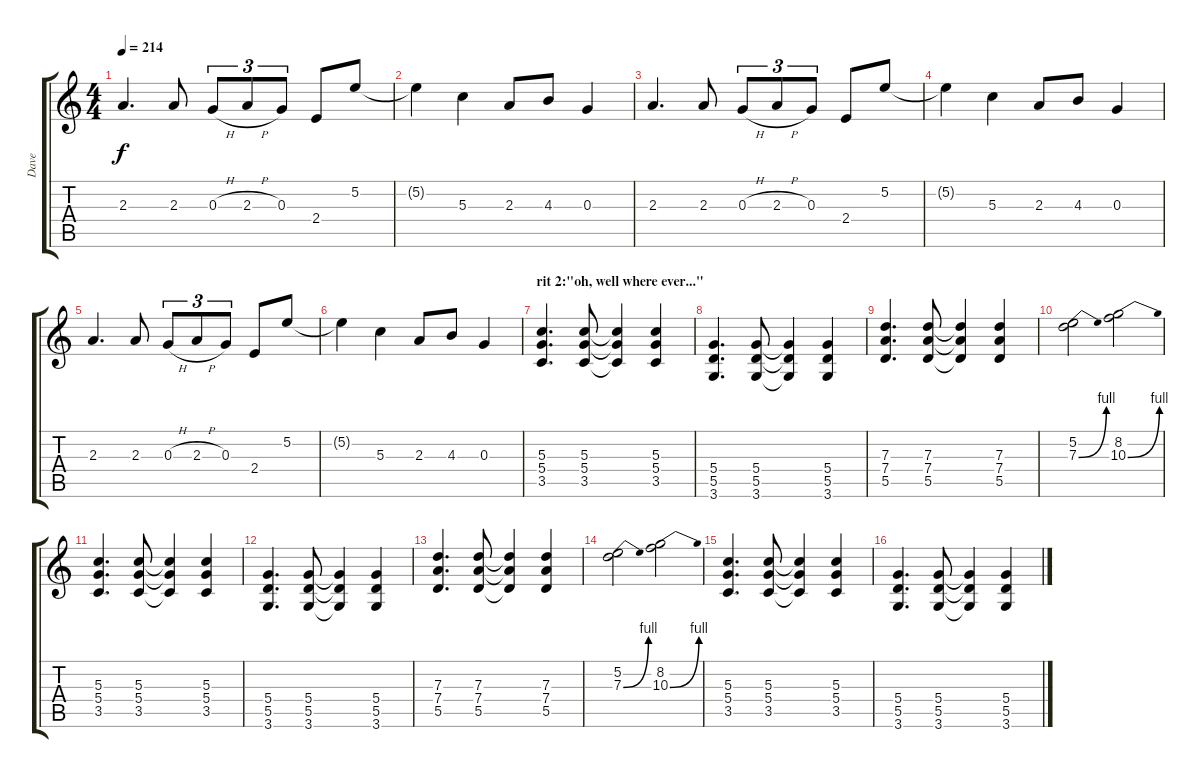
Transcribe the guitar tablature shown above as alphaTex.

\track ("Dave" "Dave") {instrument distortionguitar}
\staff {score tabs}
\tuning (E4 B3 G3 D3 A2 E2) {hide}
\ts (4 4)
\tempo 214
\clef g2
\ks c
2.3.4{d dy f} 2.3.8 0.3{h}.8{tu (3 2)} 2.3{h}.8{tu (3 2)} 0.3.8{tu (3 2)} 2.4.8 5.2.8 |
5.2{t}.4 5.3.4 2.3.8 4.3.8 0.3.4 |
2.3.4{d} 2.3.8 0.3{h}.8{tu (3 2)} 2.3{h}.8{tu (3 2)} 0.3.8{tu (3 2)} 2.4.8 5.2.8 |
5.2{t}.4 5.3.4 2.3.8 4.3.8 0.3.4 |
2.3.4{d} 2.3.8 0.3{h}.8{tu (3 2)} 2.3{h}.8{tu (3 2)} 0.3.8{tu (3 2)} 2.4.8 5.2.8 |
5.2{t}.4 5.3.4 2.3.8 4.3.8 0.3.4 |
\section ("" "rit 2:\"oh, well where ever...\"")
(5.3 5.4 3.5).4{d} (5.3 5.4 3.5).8 (5.3{t} 5.4{t} 3.5{t}).4 (5.3 5.4 3.5).4 |
(5.4 5.5 3.6).4{d} (5.4 5.5 3.6).8 (5.4{t} 5.5{t} 3.6{t}).4 (5.4 5.5 3.6).4 |
(7.3 7.4 5.5).4{d} (7.3 7.4 5.5).8 (7.3{t} 7.4{t} 5.5{t}).4 (7.3 7.4 5.5).4 |
(5.2 7.3{be (bend 0 0 60 4)}).2 (8.2 10.3{be (bend 0 0 60 4)}).2 |
(5.3 5.4 3.5).4{d} (5.3 5.4 3.5).8 (5.3{t} 5.4{t} 3.5{t}).4 (5.3 5.4 3.5).4 |
(5.4 5.5 3.6).4{d} (5.4 5.5 3.6).8 (5.4{t} 5.5{t} 3.6{t}).4 (5.4 5.5 3.6).4 |
(7.3 7.4 5.5).4{d} (7.3 7.4 5.5).8 (7.3{t} 7.4{t} 5.5{t}).4 (7.3 7.4 5.5).4 |
(5.2 7.3{be (bend 0 0 60 4)}).2 (8.2 10.3{be (bend 0 0 60 4)}).2 |
(5.3 5.4 3.5).4{d} (5.3 5.4 3.5).8 (5.3{t} 5.4{t} 3.5{t}).4 (5.3 5.4 3.5).4 |
(5.4 5.5 3.6).4{d} (5.4 5.5 3.6).8 (5.4{t} 5.5{t} 3.6{t}).4 (5.4 5.5 3.6).4
